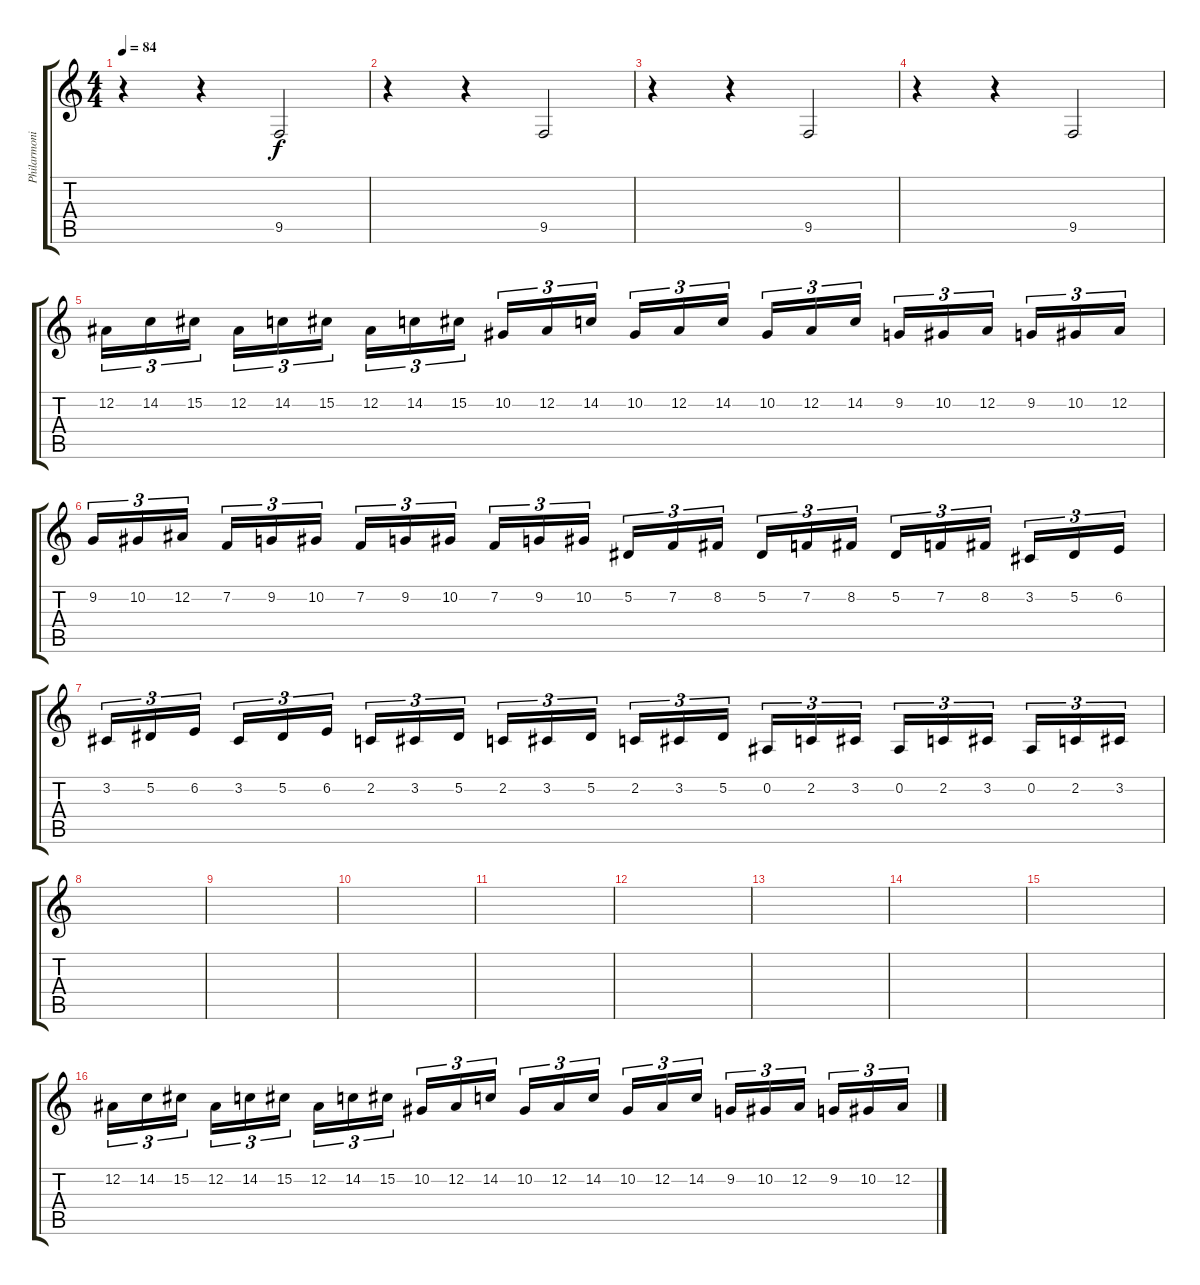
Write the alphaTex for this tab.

\track ("Philarmonic on Pilsener Urquell" "Philarmoni") {instrument stringensemble1}
\staff {score tabs}
\tuning (Eb4 Bb3 Gb3 Db3 Ab2 Eb2) {hide}
\ts (4 4)
\tempo 84
\clef g2
\ks c
r.4{dy f} r.4 9.5.2 |
r.4 r.4 9.5.2 |
r.4 r.4 9.5.2 |
r.4 r.4 9.5.2 |
12.2.16{tu (3 2) volume 10} 14.2.16{tu (3 2)} 15.2.16{tu (3 2)} 12.2.16{tu (3 2)} 14.2.16{tu (3 2)} 15.2.16{tu (3 2)} 12.2.16{tu (3 2)} 14.2.16{tu (3 2)} 15.2.16{tu (3 2)} 10.2.16{tu (3 2)} 12.2.16{tu (3 2)} 14.2.16{tu (3 2)} 10.2.16{tu (3 2)} 12.2.16{tu (3 2)} 14.2.16{tu (3 2)} 10.2.16{tu (3 2)} 12.2.16{tu (3 2)} 14.2.16{tu (3 2)} 9.2.16{tu (3 2)} 10.2.16{tu (3 2)} 12.2.16{tu (3 2)} 9.2.16{tu (3 2)} 10.2.16{tu (3 2)} 12.2.16{tu (3 2)} |
9.2.16{tu (3 2)} 10.2.16{tu (3 2)} 12.2.16{tu (3 2)} 7.2.16{tu (3 2)} 9.2.16{tu (3 2)} 10.2.16{tu (3 2)} 7.2.16{tu (3 2)} 9.2.16{tu (3 2)} 10.2.16{tu (3 2)} 7.2.16{tu (3 2)} 9.2.16{tu (3 2)} 10.2.16{tu (3 2)} 5.2.16{tu (3 2)} 7.2.16{tu (3 2)} 8.2.16{tu (3 2)} 5.2.16{tu (3 2)} 7.2.16{tu (3 2)} 8.2.16{tu (3 2)} 5.2.16{tu (3 2)} 7.2.16{tu (3 2)} 8.2.16{tu (3 2)} 3.2.16{tu (3 2)} 5.2.16{tu (3 2)} 6.2.16{tu (3 2)} |
3.2.16{tu (3 2)} 5.2.16{tu (3 2)} 6.2.16{tu (3 2)} 3.2.16{tu (3 2)} 5.2.16{tu (3 2)} 6.2.16{tu (3 2)} 2.2.16{tu (3 2)} 3.2.16{tu (3 2)} 5.2.16{tu (3 2)} 2.2.16{tu (3 2)} 3.2.16{tu (3 2)} 5.2.16{tu (3 2)} 2.2.16{tu (3 2)} 3.2.16{tu (3 2)} 5.2.16{tu (3 2)} 0.2.16{tu (3 2)} 2.2.16{tu (3 2)} 3.2.16{tu (3 2)} 0.2.16{tu (3 2)} 2.2.16{tu (3 2)} 3.2.16{tu (3 2)} 0.2.16{tu (3 2)} 2.2.16{tu (3 2)} 3.2.16{tu (3 2)} |
|
|
|
|
|
|
|
|
12.2.16{tu (3 2) volume 10} 14.2.16{tu (3 2)} 15.2.16{tu (3 2)} 12.2.16{tu (3 2)} 14.2.16{tu (3 2)} 15.2.16{tu (3 2)} 12.2.16{tu (3 2)} 14.2.16{tu (3 2)} 15.2.16{tu (3 2)} 10.2.16{tu (3 2)} 12.2.16{tu (3 2)} 14.2.16{tu (3 2)} 10.2.16{tu (3 2)} 12.2.16{tu (3 2)} 14.2.16{tu (3 2)} 10.2.16{tu (3 2)} 12.2.16{tu (3 2)} 14.2.16{tu (3 2)} 9.2.16{tu (3 2)} 10.2.16{tu (3 2)} 12.2.16{tu (3 2)} 9.2.16{tu (3 2)} 10.2.16{tu (3 2)} 12.2.16{tu (3 2)}
